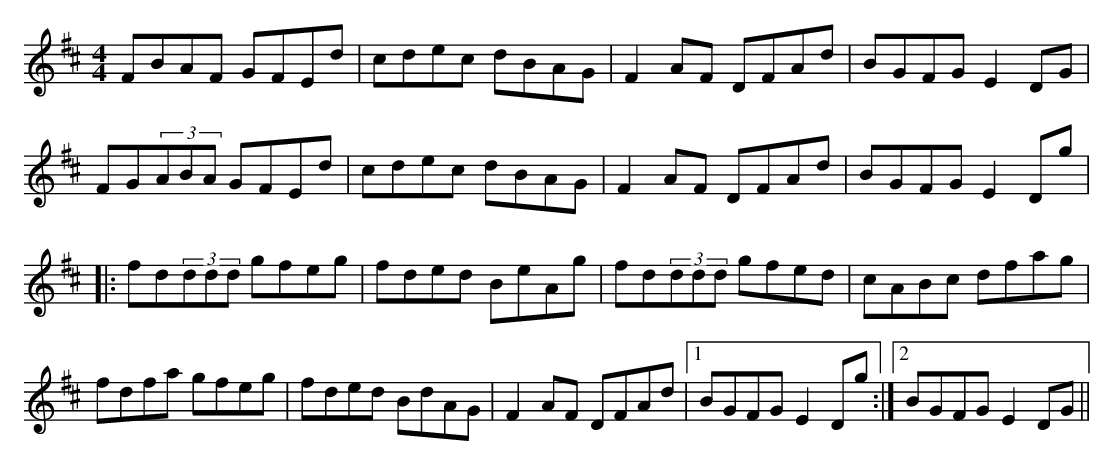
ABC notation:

X:1
M:4/4
K:D
FBAF GFEd|cdec dBAG|F2AF DFAd|BGFG E2DG|
FG(3ABA GFEd|cdec dBAG|F2AF DFAd|BGFG E2Dg|
|:fd(3ddd gfeg|fded BeAg|fd(3ddd gfed|cABc dfag|
fdfa gfeg|fded BdAG|F2AF DFAd|1 BGFG E2Dg:|2 BGFG E2DG||
